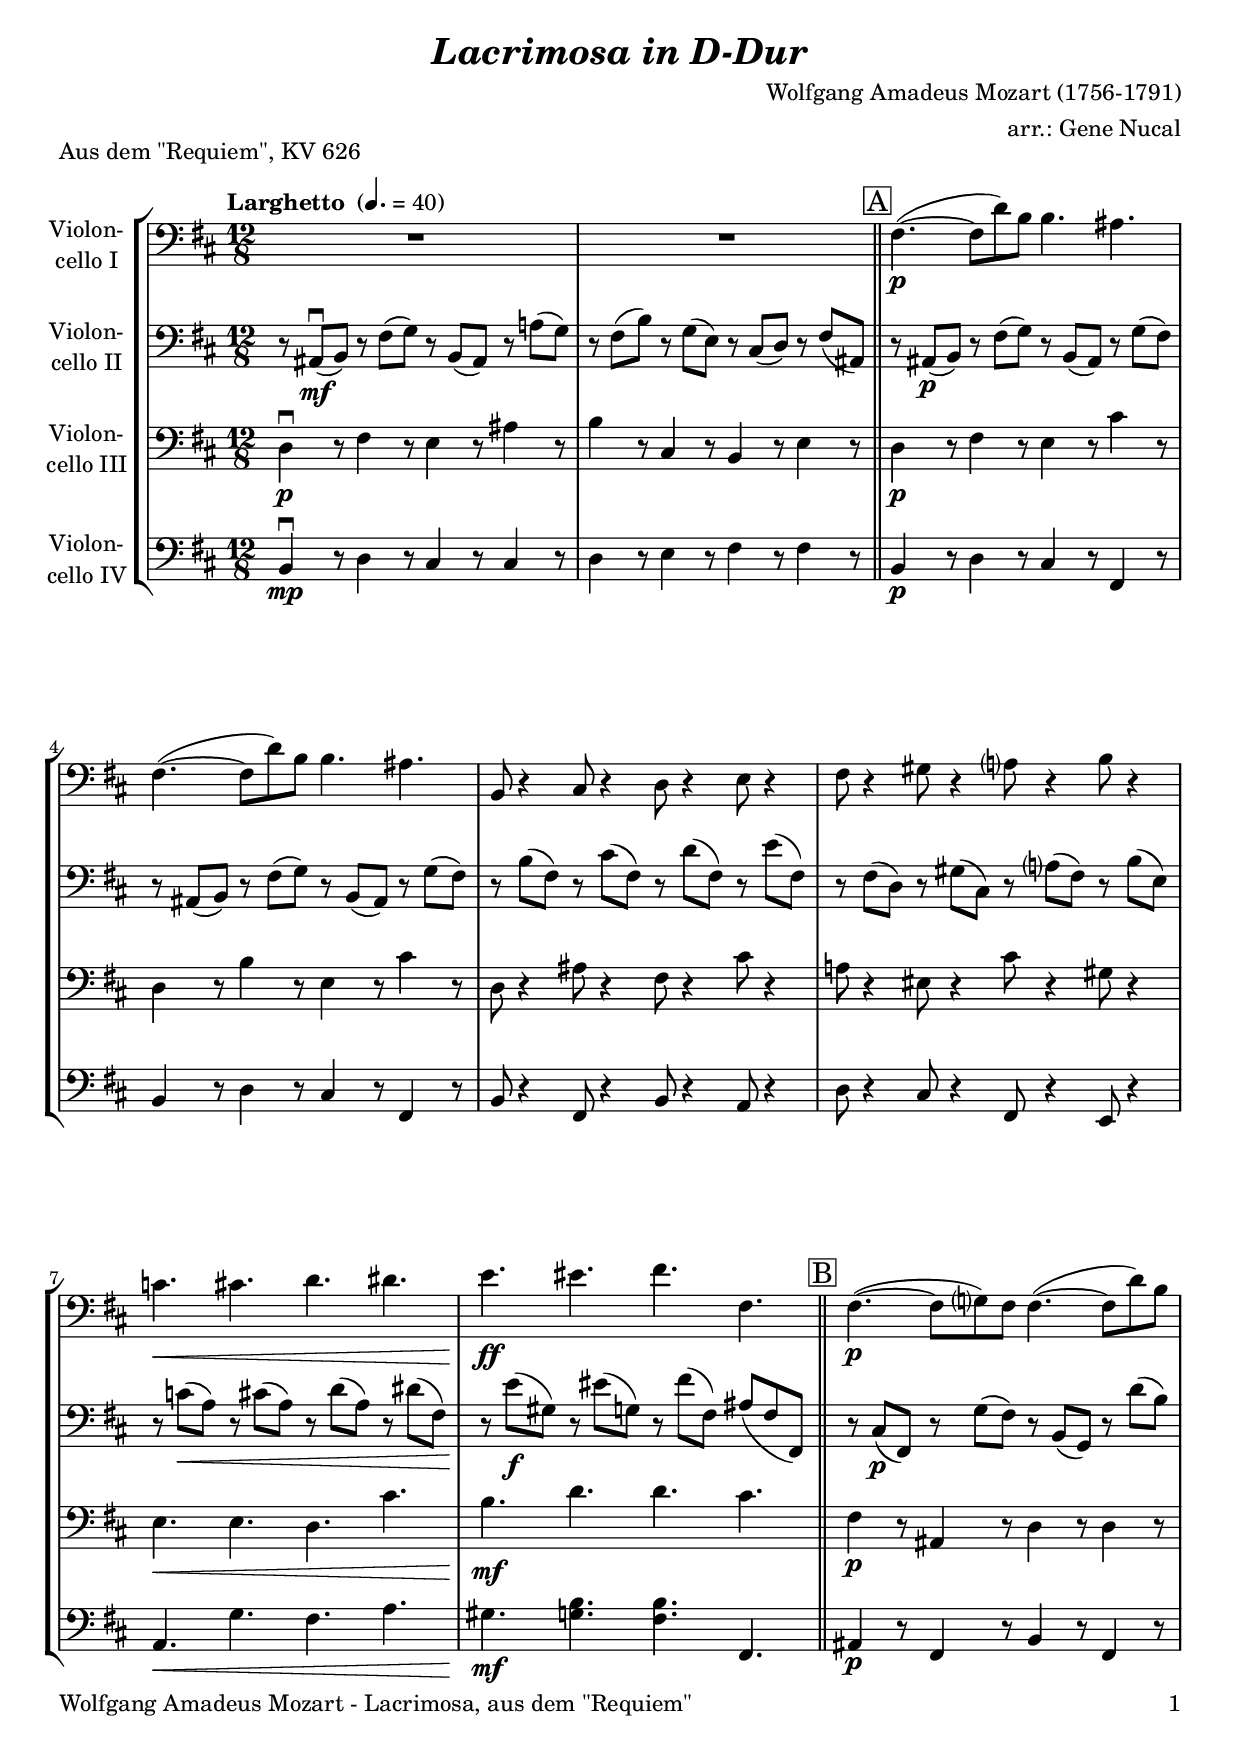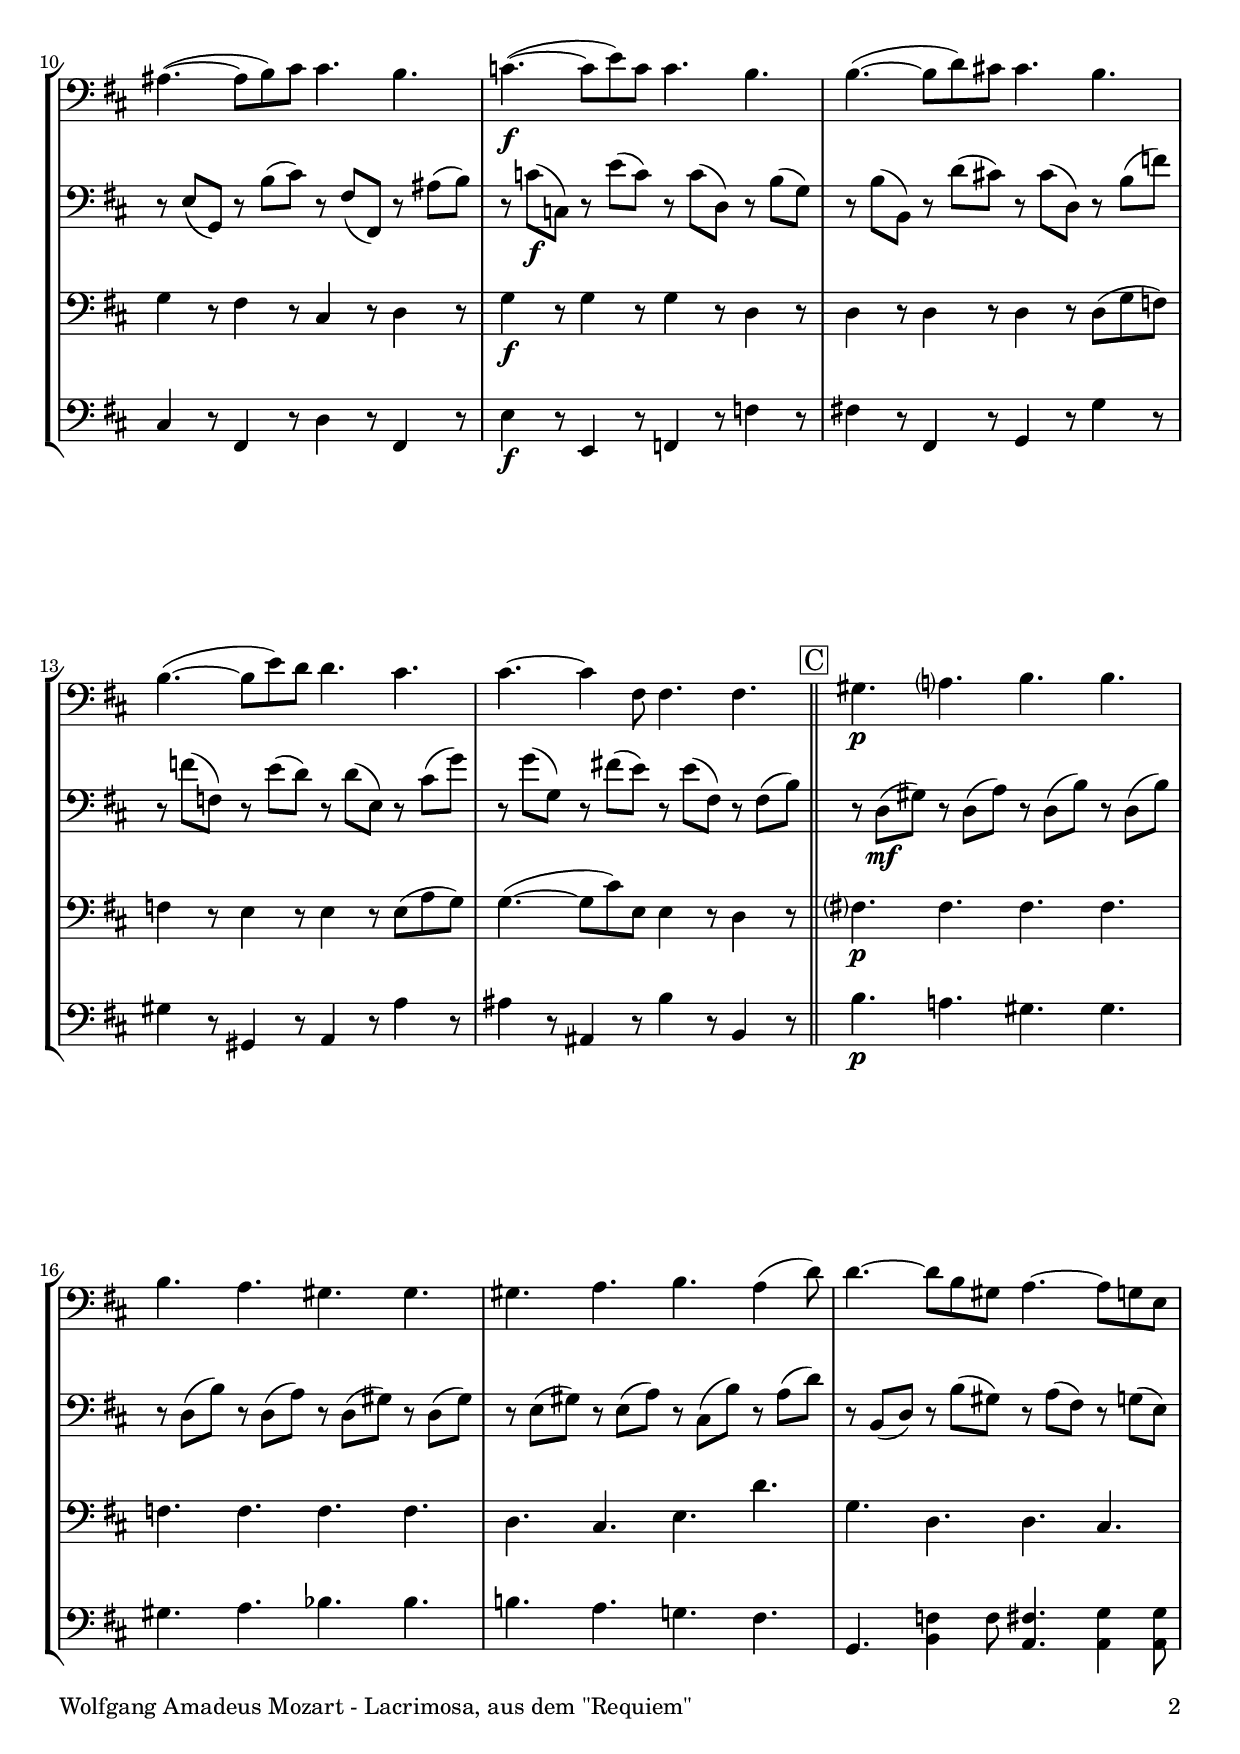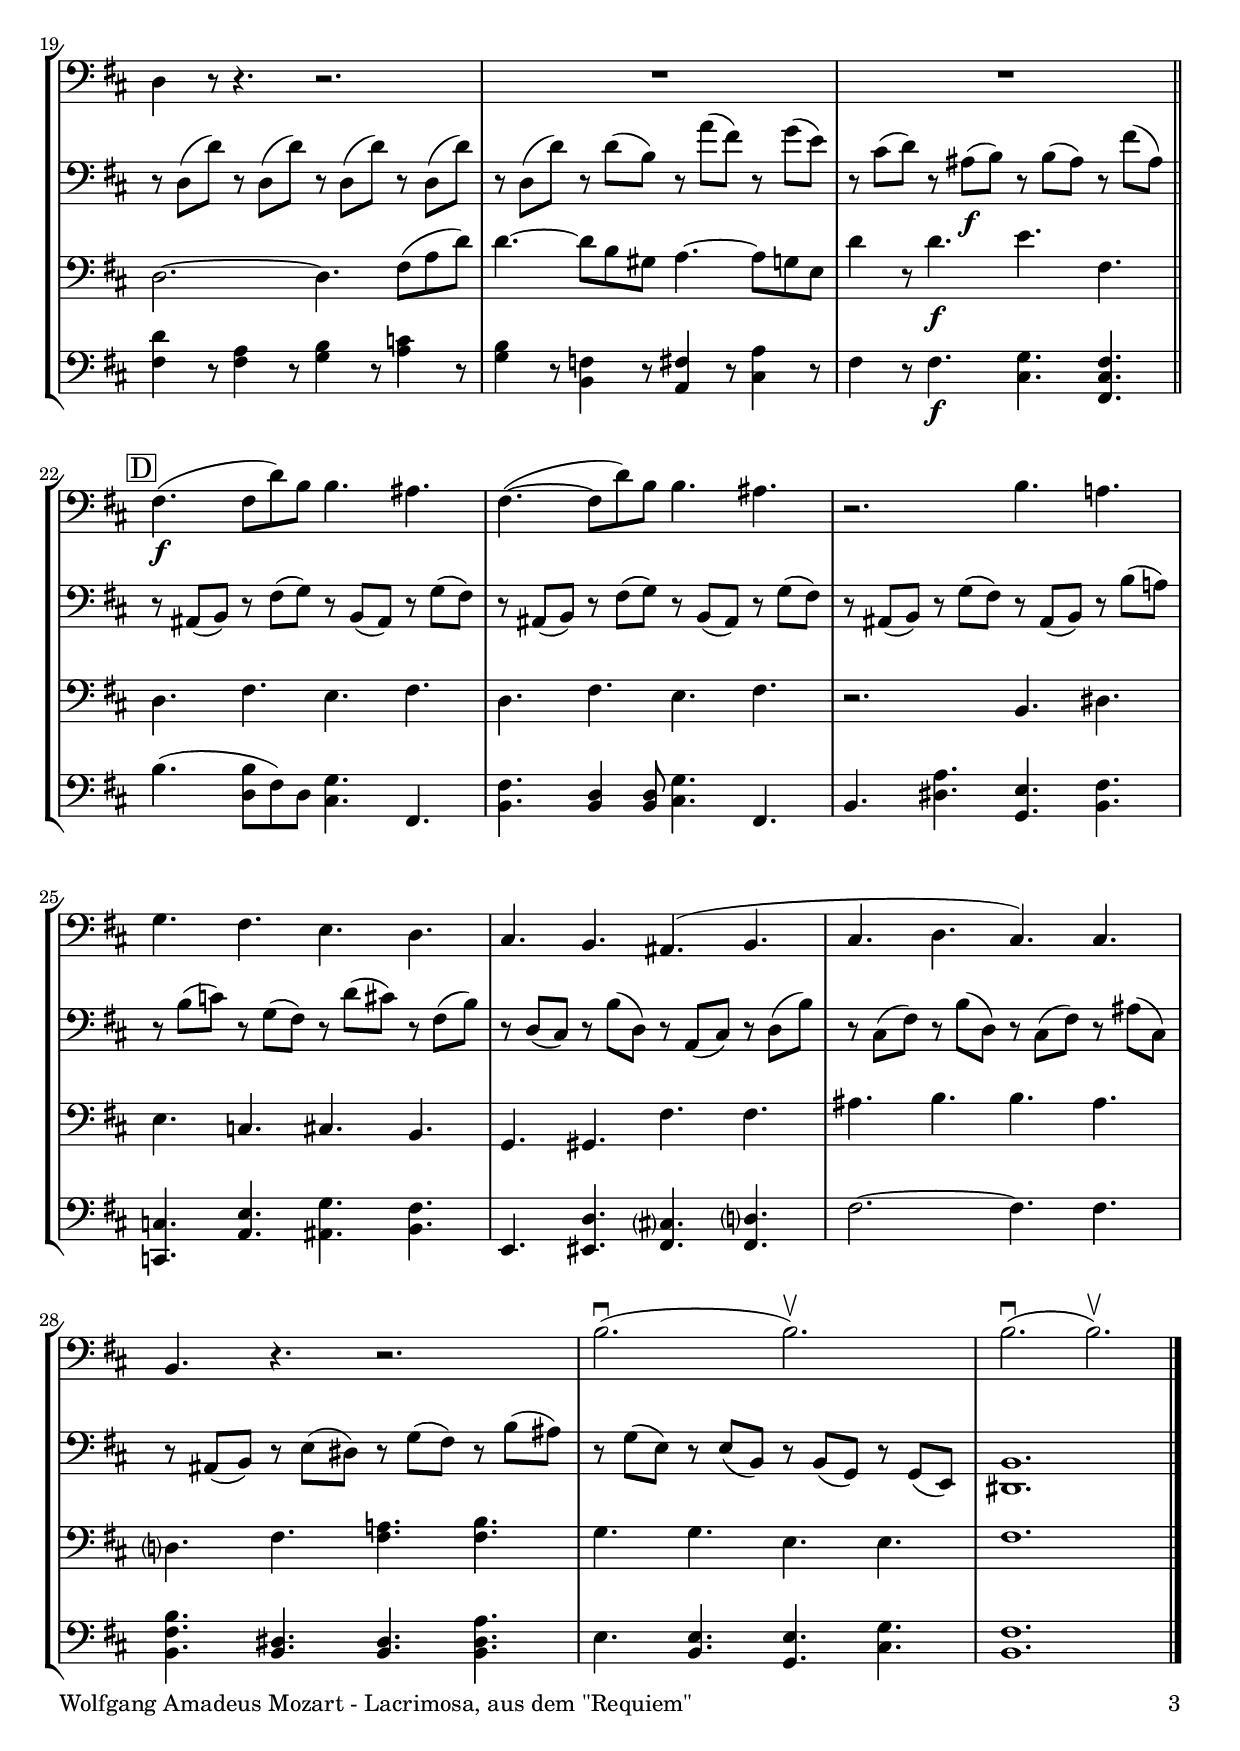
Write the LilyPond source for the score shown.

\version "2.18.2"
\include "deutsch.ly"
  
#(set-global-staff-size 20)

\header {
  title     = \markup \bold \italic "Lacrimosa in D-Dur"
  composer  = "Wolfgang Amadeus Mozart (1756-1791)"
  arranger  = "arr.: Gene Nucal"
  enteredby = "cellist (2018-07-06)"
  piece     = "Aus dem \"Requiem\", KV 626"
}

voiceconsts = {
  \key d \major
  \time 12/8
  \clef "bass"
%  \numericTimeSignature
  \compressFullBarRests
  % Set default beaming for all staves
% \set Timing.beamExceptions = #'()
% \set Timing.baseMoment     = #(ly:make-moment 1 4)
% \set Timing.beatStructure  = #'(1 1 1)
  \tempo "Larghetto " 4.=40
}

micl = "clarinet"
mifl = "flute"
miob = "oboe"
mifh = "french horn"
misx = "tenor sax"
mist = "string ensemble 1"
miba = "cello"

boxa = { \bar "||" \mark \markup \box "A" }
boxb = { \bar "||" \mark \markup \box "B" }
boxc = { \bar "||" \mark \markup \box "C" }
boxd = { \bar "||" \mark \markup \box "D" }

va = \relative c {
  \voiceconsts

  R1.*2 \boxa
  fis4.(~\p fis8 d') h h4. ais

  fis(~ fis8 d') h h4.ais
  h,8 r4 cis8 r4 d8 r4 e8 r4
  fis8 r4 gis8 r4 a?8 r4 h8 r4

  c4.\< cis d dis
  e\!\ff eis fis fis, \boxb
  fis(~\p fis8 g?) fis fis4.(~ fis8 d') h

  ais4.(~ ais8 h) cis cis4. h
  c(~\f c8 e) c c4. h
  h(~ h8 d) cis! cis4. h

  h(~ h8 e) d d4. cis
  cis~ cis4 fis,8 fis4. fis \boxc
  gis\p a? h h

  h a gis gis
  gis a h a4( d8)
  d4.~ d8 h gis a4.~ a8 g e
  d4 r8 r4. r2.

  R1.*2 \boxd
  fis4.(\f fis8 d') h h4. ais

  fis(~ fis8 d') h h4. ais
  r2. h4. a!
  g fis e d
  cis h ais( h

  cis d cis) cis
  h r r2.
  h'(\downbow h)\upbow
  h(\downbow h)\upbow \bar "|."
}

vb = \relative c {
  \voiceconsts

  r8 ais(\downbow\mf h) r fis'( g) r h,( ais) r a'!( g)
  r fis( h) r g( e) r cis( d) r fis( ais,) \boxa
  r ais(\p h) r fis'( g) r h,( ais) r g'( fis)

  r ais,( h) r fis'( g) r h,( ais) r g'( fis)
  r h( fis) r cis'( fis,) r d'( fis,) r e'( fis,)
  r fis( d) r gis( cis,) r a'?( fis) r h( e,)

  r c'(\< a) r cis( a) r d( a) r dis( fis,)
  r\! e'(\f gis,) r eis'( g,) r fis'( fis,) ais( fis fis,) \boxb
  r cis'(\p fis,) r g'( fis) r h,( g) r d''( h)

  r e,( g,) r h'( cis) r fis,( fis,) r ais'( h)
  r c(\f c,) r e'( c) r c( d,) r h'( g)
  r h( h,) r d'( cis!) r cis( d,) r h'( f')

  r f( f,) r e'( d) r d( e,) r cis'( g')
  r g( g,) r fis'!( e) r e( fis,) r fis( h) \boxc
  r d,(\mf gis) r d( a') r d,( h') r d,( h')

  r d,( h') r d,( a') r d,( gis) r d( gis)
  r e( gis) r e( a) r cis,( h') r a( d)
  r h,( d) r h'( gis) r a( fis) r g( e)
  r d( d') r d,( d') r d,( d') r d,( d')

  r d,( d') r d( h) r a'( fis) r g( e)
  r cis( d) r ais(\f h) r h( ais) r fis'( ais,) \boxd
  r ais,( h) r fis'( g) r h,( ais) r g'( fis)

  r ais,( h) r fis'( g) r h,( ais) r g'( fis)
  r ais,( h) r g'( fis) r ais,( h) r h'( a!)
  r h( c) r g( fis) r d'( cis) r fis,( h)
  r d,( cis) r h'( d,) r a( cis) r d( h')

  r cis,( fis) r h( d,) r cis( fis) r ais( cis,)
  r ais( h) r e( dis) r g( fis) r h( ais)
  r g( e) r e( h) r h( g) r g( e)
  <dis h'>1. \bar "|."
}

vc = \relative c {
  \voiceconsts

  d4\downbow\p r8 fis4 r8 e4 r8 ais4 r8
  h4 r8 cis,4 r8 h4 r8 e4 r8 \boxa
  d4\p r8 fis4 r8 e4 r8 cis'4 r8

  d,4 r8 h'4 r8 e,4 r8 cis'4 r8
  d, r4 ais'8 r4 fis8 r4 cis'8 r4
  a!8 r4 eis8 r4 cis'8 r4 gis8 r4

  e4.\< e d cis'
  h\!\mf d d cis \boxb
  fis,4\p r8 ais,4 r8 d4 r8 d4 r8

  g4 r8 fis4 r8 cis4 r8 d4 r8
  g4\f r8 g4 r8 g4 r8 d4 r8
  d4 r8 d4 r8 d4 r8 d( g f)

  f4 r8 e4 r8 e4 r8 e( a g)
  g4.(~ g8 cis) e, e4 r8 d4 r8 \boxc
  fis?4.\p fis fis fis

  f f f f
  d cis e d'
  g, d d cis
  d2.~ d4. fis8( a d)

  d4.~ d8 h gis a4.~ a8 g e
  d'4 r8 d4.\f e fis,
  d fis e fis

  d fis e fis
  r2. h,4. dis
  e c cis h
  g gis fis' fis

  ais h h ais
  d,? fis <fis a!> <fis h>
  g g e e
  fis1. \bar "|."
}

vd = \relative c {
  \voiceconsts

  h4\downbow\mp r8 d4 r8 cis4 r8 cis4 r8
  d4 r8 e4 r8 fis4 r8 fis4 r8 \boxa
  h,4\p r8 d4 r8 cis4 r8 fis,4 r8

  h4 r8 d4 r8 cis4 r8 fis,4 r8
  h r4 fis8 r4 h8 r4 a8 r4
  d8 r4 cis8 r4 fis,8 r4 e8 r4

  a4.\< g' fis a
  gis\!\mf <g h> <fis h> fis, \boxb
  ais4\p r8 fis4 r8 h4 r8 fis4 r8

  cis'4 r8 fis,4 r8 d'4 r8 fis,4 r8
  e'4\f r8 e,4 r8 f4 r8 f'4 r8
  fis!4 r8 fis,4 r8 g4 r8 g'4 r8

  gis4 r8 gis,4 r8 a4 r8 a'4 r8
  ais4 r8 ais,4 r8 h'4 r8 h,4 r8 \boxc
  h'4.\p a! gis gis

  gis a b b
  h! a g! fis
  g, <h f'>4 f'8 <a, fis'>4. <a g'>4 <a g'>8
  <fis' d'>4 r8 <fis a>4 r8 <g h>4 r8 <a c>4 r8

  <g h>4 r8 <h, f'>4 r8 <a fis'>4 r8 <cis a'>4 r8
  fis4 r8 fis4.\f <cis g'> <fis, cis' fis>
  h'( <d, h'>8 fis) d <cis g'>4. fis,

  <h fis'> <h d>4 <h d>8 <cis g'>4. fis,
  h <dis a'> <g, e'> <h fis'>
  <c, c'> <a' e'> <ais g'> <h fis'>
  e, <eis d'> <fis cis'?> <fis d'?>

  fis'2.~ fis4. fis
  <h, fis' h> <h dis> <h dis> <h dis a'>
  e <h e> <g e'> <cis g'>
  <h fis'>1. \bar "|."
}


music = \new StaffGroup <<
      \new Staff {
	\set Staff.midiInstrument = \miba
	\set Staff.instrumentName = \markup \center-column { "Violon-" "cello I" }
	\transpose d d { \va }
      }

      \new Staff {
	\set Staff.midiInstrument = \miba
	\set Staff.instrumentName = \markup \center-column { "Violon-" "cello II" }
	\transpose d d { \vb }
      }

      \new Staff {
	\set Staff.midiInstrument = \miba
	\set Staff.instrumentName = \markup \center-column { "Violon-" "cello III" }
	\transpose d d { \vc }
      }

      \new Staff {
	\set Staff.midiInstrument = \miba
	\set Staff.instrumentName = \markup \center-column { "Violon-" "cello IV" }
	\transpose d d { \vd }
      }
    >>

\book {
   \paper {
    print-page-number = ##t
    print-first-page-number = ##t
    ragged-last-bottom = ##f
    oddHeaderMarkup = \markup \null
    evenHeaderMarkup = \markup \null
    oddFooterMarkup = \markup {
      \fill-line {
        \on-the-fly #print-page-number-check-first
        "Wolfgang Amadeus Mozart - Lacrimosa, aus dem \"Requiem\"" \fromproperty #'page:page-number-string
      }
    }
    evenFooterMarkup = \oddFooterMarkup
  } \score {
    \music
    \layout {}
  }

  \score {
    \unfoldRepeats \music

    \midi {
      \context {
        \Score
      }
    }
  }
}